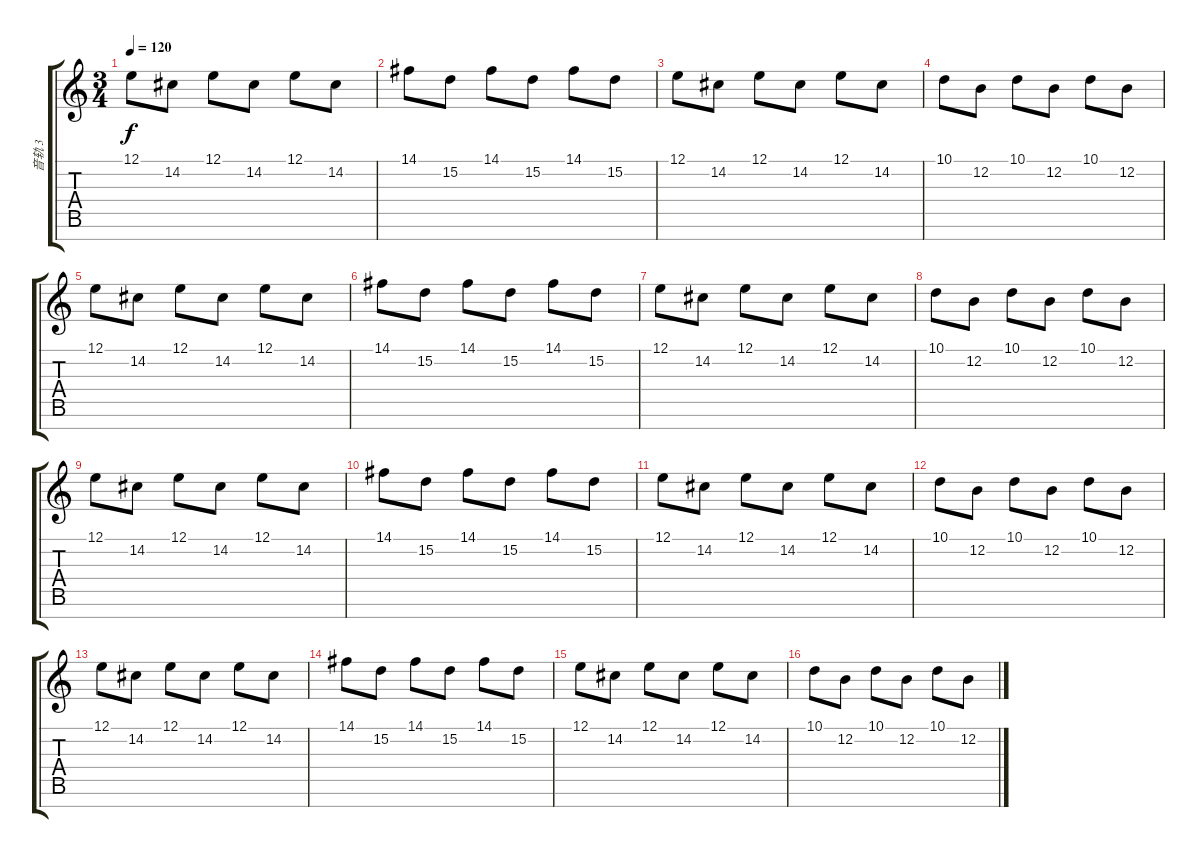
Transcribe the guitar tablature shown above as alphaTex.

\track ("音轨 3" "音轨 3") {instrument stringensemble1}
\staff {score tabs}
\tuning (E4 B3 G3 D3 A2 E2 B1) {hide}
\ts (3 4)
\tempo 120
\clef g2
\ks c
12.1.8{dy f} 14.2.8 12.1.8 14.2.8 12.1.8 14.2.8 |
14.1.8{instrument stringensemble1} 15.2.8 14.1.8 15.2.8 14.1.8 15.2.8 |
12.1.8 14.2.8 12.1.8 14.2.8 12.1.8 14.2.8 |
10.1.8 12.2.8 10.1.8 12.2.8 10.1.8 12.2.8 |
12.1.8 14.2.8 12.1.8 14.2.8 12.1.8 14.2.8 |
14.1.8{instrument stringensemble1} 15.2.8 14.1.8 15.2.8 14.1.8 15.2.8 |
12.1.8 14.2.8 12.1.8 14.2.8 12.1.8 14.2.8 |
10.1.8 12.2.8 10.1.8 12.2.8 10.1.8 12.2.8 |
12.1.8 14.2.8 12.1.8 14.2.8 12.1.8 14.2.8 |
14.1.8{instrument stringensemble1} 15.2.8 14.1.8 15.2.8 14.1.8 15.2.8 |
12.1.8 14.2.8 12.1.8 14.2.8 12.1.8 14.2.8 |
10.1.8 12.2.8 10.1.8 12.2.8 10.1.8 12.2.8 |
12.1.8 14.2.8 12.1.8 14.2.8 12.1.8 14.2.8 |
14.1.8{instrument stringensemble1} 15.2.8 14.1.8 15.2.8 14.1.8 15.2.8 |
12.1.8 14.2.8 12.1.8 14.2.8 12.1.8 14.2.8 |
10.1.8 12.2.8 10.1.8 12.2.8 10.1.8 12.2.8
